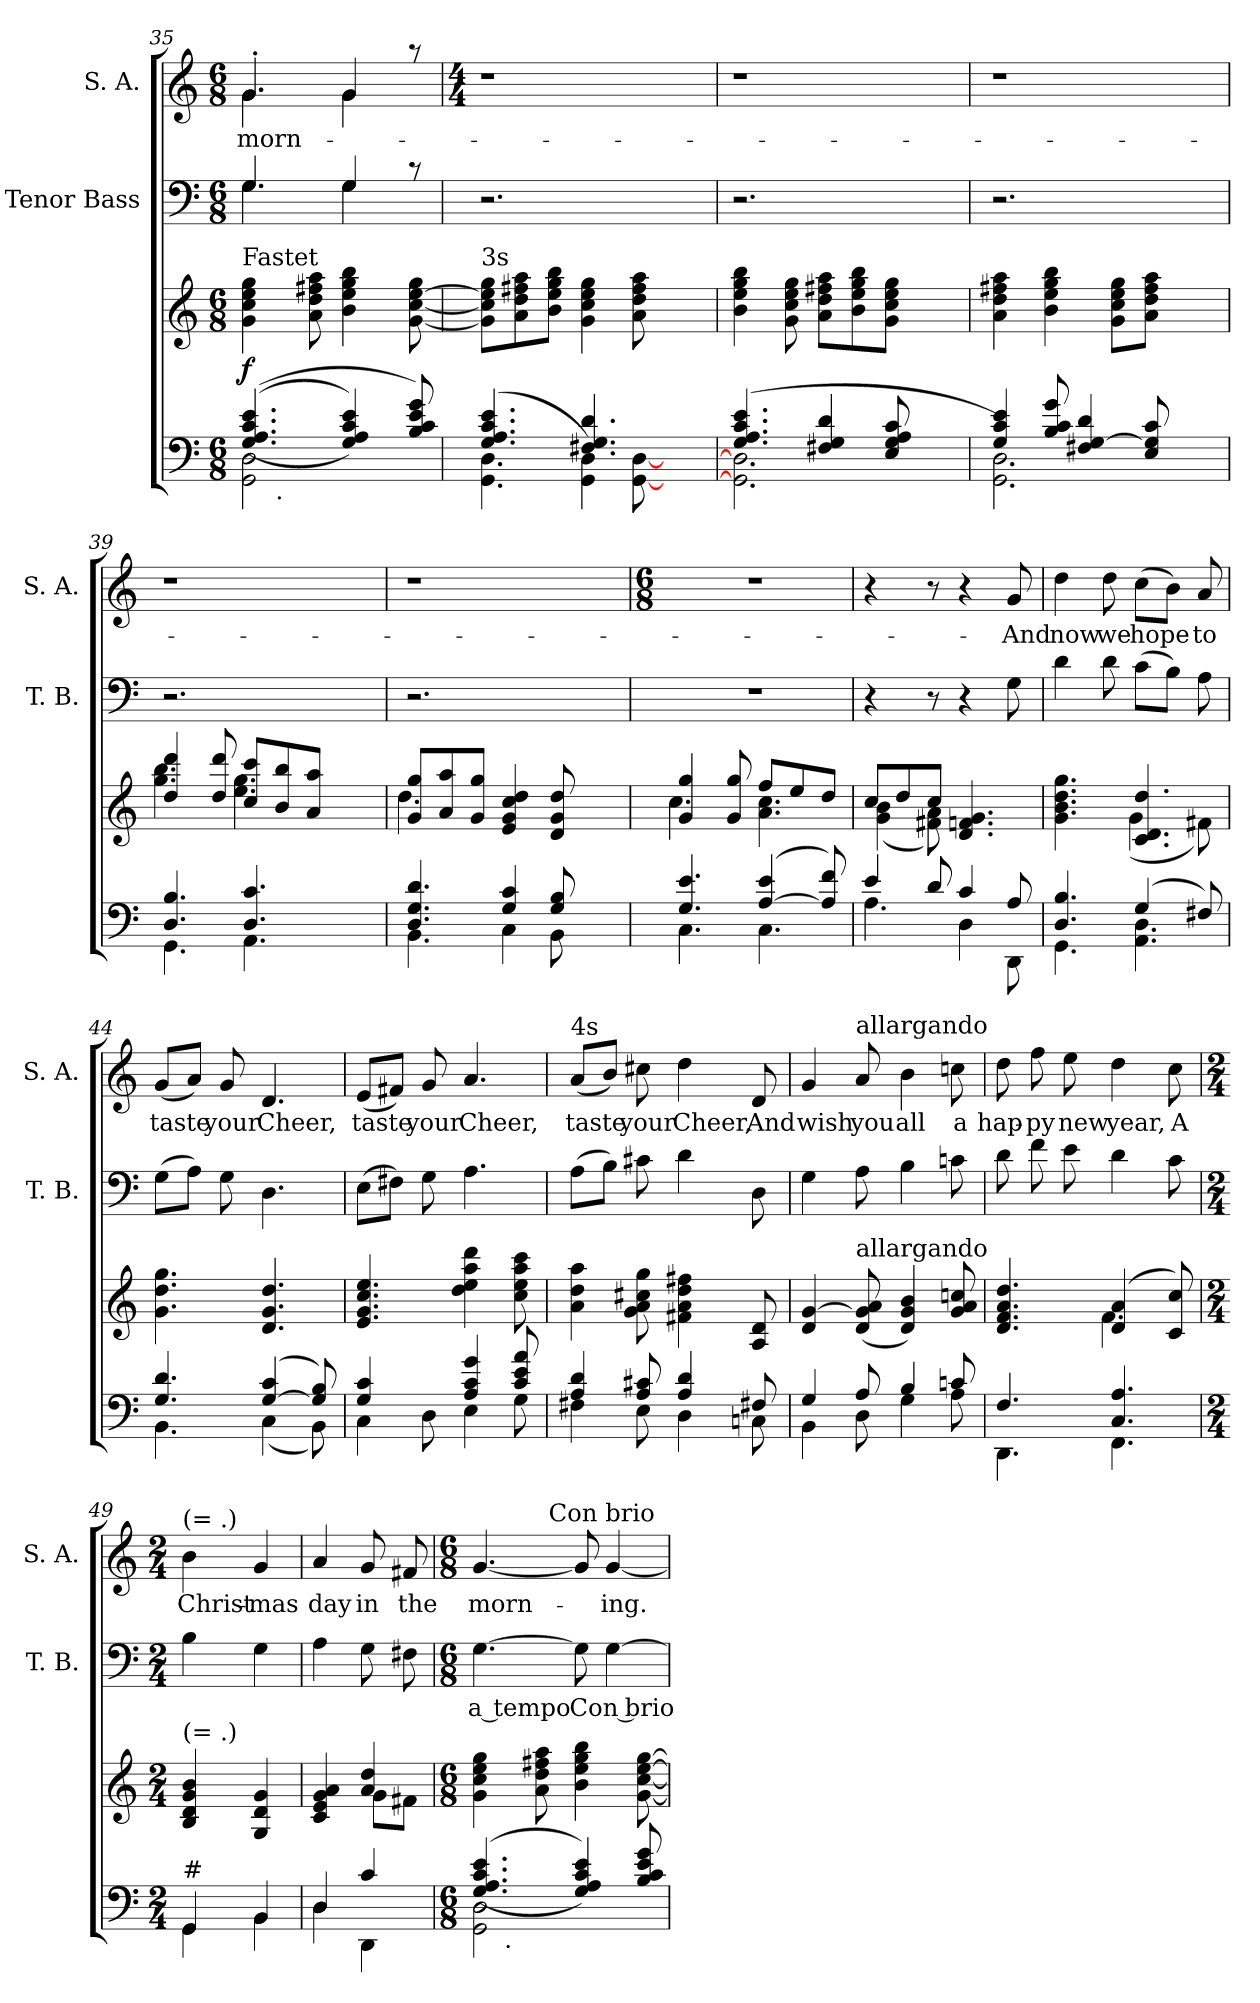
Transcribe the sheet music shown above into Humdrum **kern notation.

**kern	**kern	**dynam	**kern	**text	**kern	**text
*part4	*part3	*part3	*part2	*part2	*part1	*part1
*staff4	*staff3	*staff3	*staff2	*staff2	*staff1	*staff1
*	*	*	*I"Tenor Bass	*	*I"S. A.	*
*	*	*	*I'T. B.	*	*I'S. A.	*
*clefF4	*clefG2	*	*clefF4	*	*clefG2	*
*k[]	*k[]	*	*k[]	*	*k[]	*
*C:	*C:	*	*C:	*	*C:	*
*M6/8	*M6/8	*	*M6/8	*	*M6/8	*
=35	=35	=35	=35	=35	=35	=35
*^	*	*	*^	*	*	*
!	!	!	!	!	!	!	!LO:TX:a:t=Fastet	!
!	!	!LO:TX:a:t=Fastet	!	!	!	!	!	!
!	!	!	!LO:DY:b	!	!	!	!	!LO:LY:b
*	*^	*	*	*	*	*	*^	*
(<((<4.G/ 4.A/ 4.c/ 4.e/	2GG\ 2D\	8ryy	4g\ 4cc\ 4ee\ 4gg\	f	4.G/	4.G\	.	4.g'>/	4.g\	morn-
!	!	!LO:TX:b:t=.	!	!	!	!	!	!	!	!
.	.	2ryy	.	.	.	.	.	.	.	.
.	.	.	8a\ 8dd\ 8ff#X\ 8aa\	.	.	.	.	.	.	.
4G/ 4A/ 4c/ 4e/))	.	.	4b\ 4ee\ 4gg\ 4bb\	.	4G/	4G\	.	4g/	4g\	.
.	4ryy	.	.	.	.	.	.	.	.	.
8B/ 8c/ 8e/ 8g/)	.	8ryy	[<8g\ [<8cc\ [<8ee\ 8gg\	.	8rc	8ryy	.	8raa	8ryy	.
*	*	*	*	*	*v	*v	*	*	*	*
*v	*v	*v	*	*	*	*	*v	*v	*
!!LO:LB:g=z
=36	=36	=36	=36	=36	=36	=36
*	*	*	*	*	*M4/4	*
*^	*	*	*^	*	*^	*
*	*^	*	*	*	*	*	*	*	*
!	!	!	!LO:TX:a:t=3s	!	!	!	!	!	!	!
*	*	*	*	*	*v	*v	*	*	*	*
*	*v	*v	*	*	*	*	*v	*v	*
(<4.G/ 4.A/ 4.c/ 4.e/	4.GG\ 4.D\	8g\] 8cc\] 8ee\] 8gg\L	.	2.r	.	1r	.
.	.	8a\ 8dd\ 8ff#X\ 8aa\	.	.	.	.	.
.	.	8b\ 8ee\ 8gg\ 8bb\J	.	.	.	.	.
4.F#X/ 4.G/ 4.d/	4GG\ 4D\)	4g\ 4cc\ 4ee\ 4gg\	.	.	.	.	.
.	[<8GG\ [<8D\	8a\ 8dd\ 8ff#\ 8aa\	.	.	.	.	.
4ryy	4ryy	4ryy	.	4ryy	.	.	.
=37	=37	=37	=37	=37	=37	=37	=37
(<4.G/ 4.A/ 4.c/ 4.e/	2.GG\] 2.D\]	4b\ 4ee\ 4gg\ 4bb\	.	2.r	.	1r	.
.	.	8g\ 8cc\ 8ee\ 8gg\	.	.	.	.	.
4F#X/ 4G/ 4d/	.	8a\ 8dd\ 8ff#X\ 8aa\L	.	.	.	.	.
.	.	8b\ 8ee\ 8gg\ 8bb\	.	.	.	.	.
8E/ 8G/ 8A/ 8c/	.	8g\ 8cc\ 8ee\ 8gg\J	.	.	.	.	.
4ryy	4ryy	4ryy	.	4ryy	.	.	.
=38	=38	=38	=38	=38	=38	=38	=38
4G/ 4c/ 4e/	2.GG\ 2.D\)	4a\ 4dd\ 4ff#X\ 4aa\	.	2.r	.	1r	.
8B/ 8c/ 8g/	.	4b\ 4ee\ 4gg\ 4bb\	.	.	.	.	.
4F#X/ [>4G/ 4d/	.	.	.	.	.	.	.
.	.	8g\ 8cc\ 8ee\ 8gg\L	.	.	.	.	.
8E/ 8G/] 8c/	.	8a\ 8dd\ 8ff#\ 8aa\J	.	.	.	.	.
4ryy	4ryy	4ryy	.	4ryy	.	.	.
=39	=39	=39	=39	=39	=39	=39	=39
*	*	*^	*	*	*	*	*
4.D/ 4.B/	4.GG\	4dd/ 4ddd/	4.gg\ 4.bb\	.	2.r	.	1r	.
.	.	8dd/ 8ddd/	.	.	.	.	.	.
4.D/ 4.c/	4.AA\	8cc/ 8ccc/L	4.ee\ 4.gg\	.	.	.	.	.
.	.	8b/ 8bb/	.	.	.	.	.	.
.	.	8a/ 8aa/J	.	.	.	.	.	.
4ryy	4ryy	4ryy	4ryy	.	4ryy	.	.	.
=40	=40	=40	=40	=40	=40	=40	=40	=40
4.D/ 4.G/ 4.d/	4.BB\	8g/ 8gg/L	4.dd\	.	2.r	.	1r	.
.	.	8a/ 8aa/	.	.	.	.	.	.
.	.	8g/ 8gg/J	.	.	.	.	.	.
4G/ 4c/	4C\	4e/ 4g/ 4cc/ 4dd/	4ryy	.	.	.	.	.
8G/ 8B/	8BB\	8d/ 8g/ 8dd/	4.ryy	.	.	.	.	.
4ryy	4ryy	4ryy	.	.	4ryy	.	.	.
!!LO:PB:g=z
=41	=41	=41	=41	=41	=41	=41	=41	=41
*	*	*	*	*	*	*	*M6/8	*
!	!	!	!	!	!LO:N:vis=1	!	!LO:N:vis=1	!
4.G/ 4.e/	4.C\	4g/ 4gg/	4.cc\	.	2.r	.	2.r	.
.	.	8g/ 8gg/	.	.	.	.	.	.
([>4A/ 4e/	4.C\	8ff/L	4.a\ 4.cc\	.	.	.	.	.
.	.	8ee/	.	.	.	.	.	.
8A/] 8f/)	.	8dd/J	.	.	.	.	.	.
=42	=42	=42	=42	=42	=42	=42	=42	=42
4e/	4.A\	8cc/L	(4g\ 4b\	.	4r	.	4r	.
.	.	8dd/	.	.	.	.	.	.
8d/	.	8cc/J	8f#X\ 8a\)	.	8r	.	8r	.
4c/	4D\	4.d/ 4.fn/ 4.g/	4.ryy	.	4r	.	4r	.
!	!	!	!	!	!	!	!	!LO:LY:b
8A/	8DD\	.	.	.	8G\	.	8g/	And
=43	=43	=43	=43	=43	=43	=43	=43	=43
!	!	!	!	!	!	!	!	!LO:LY:b
4.D/ 4.B/	4.GG\	4.ryy	4.g\ 4.b\ 4.dd\ 4.gg\	.	4d\	.	4dd\	now
!	!	!	!	!	!	!	!	!LO:LY:b
.	.	.	.	.	8d\	.	8dd\	we
!	!	!	!	!	!	!	!	!LO:LY:b
(4G/	4.AA\ 4.D\	4.c/ 4.d/ 4.dd/	(<4g\	.	(>8c\L	.	(>8cc\L	hope
.	.	.	.	.	8B\J)	.	8b\J)	.
!	!	!	!	!	!	!	!	!LO:LY:b
8F#X/)	.	.	8f#X\)	.	8A\	.	8a/	to
=44	=44	=44	=44	=44	=44	=44	=44	=44
!	!	!	!	!	!	!	!	!LO:LY:b
*	*	*v	*v	*	*	*	*	*
4.G/ 4.d/	4.BB\	4.g\ 4.dd\ 4.gg\	.	(>8G\L	.	(<8g/L	taste
.	.	.	.	8A\J)	.	8a/J)	.
!	!	!	!	!	!	!	!LO:LY:b
.	.	.	.	8G\	.	8g/	your
!	!	!	!	!	!	!	!LO:LY:b
([>4G/ 4c/	(<4C\	4.d/ 4.g/ 4.dd/	.	4.D\	.	4.d/	Cheer,
8G/] 8B/)	8BB\)	.	.	.	.	.	.
=45	=45	=45	=45	=45	=45	=45	=45
!	!	!	!	!	!	!	!LO:LY:b
4G/ 4c/	4C\	4.e/ 4.g/ 4.cc/ 4.ee/	.	(>8E\L	.	(<8e/L	taste
.	.	.	.	8F#X\J)	.	8f#X/J)	.
!	!	!	!	!	!	!	!LO:LY:b
8ryy	8D\	.	.	8G\	.	8g/	your
!	!	!	!	!	!	!	!LO:LY:b
4A/ 4c/ 4g/	4E\	4dd\ 4ee\ 4aa\ 4ddd\	.	4.A\	.	4.a/	Cheer,
8c/ 8e/ 8a/	8G\	8cc\ 8ee\ 8aa\ 8ccc\	.	.	.	.	.
!!LO:LB:g=z
=46	=46	=46	=46	=46	=46	=46	=46
!	!	!	!	!	!	!LO:TX:a:t=4s	!
!	!	!	!	!	!	!	!LO:LY:b
4A/ 4d/	4F#X\	4a\ 4dd\ 4aa\	.	(>8A\L	.	(<8a/L	taste
.	.	.	.	8B\J)	.	8b/J)	.
!	!	!	!	!	!	!	!LO:LY:b
8A/ 8c#X/	8E\	8g\ 8a\ 8cc#X\ 8gg\	.	8c#X\	.	8cc#X\	your
!	!	!	!	!	!	!	!LO:LY:b
4A/ 4d/	4D\	4f#X\ 4a\ 4dd\ 4ff#X\	.	4d\	.	4dd\	Cheer,
!	!	!	!	!	!	!	!LO:LY:b
8F#X/	8Cn\	8A/ 8d/	.	8D\	.	8d/	And
=47	=47	=47	=47	=47	=47	=47	=47
!	!	!	!	!	!	!	!LO:LY:b
4G/	4BB\	4d/ [>4g/	.	4G\	.	4g/	wish
!	!	!	!	!	!	!LO:TX:a:t=allargando	!
!	!	!LO:TX:a:t=allargando	!	!	!	!	!
!	!	!	!	!	!	!	!LO:LY:b
8A/	8D\	(<8d/ 8g/] 8a/	.	8A\	.	8a/	you
!	!	!	!	!	!	!	!LO:LY:b
4B/	4G\	4d/ 4g/ 4b/)	.	4B\	.	4b\	all
!	!	!	!	!	!	!	!LO:LY:b
8cn/	8A\	8g/ 8a/ 8ccn/	.	8cn\	.	8ccn\	a
=48	=48	=48	=48	=48	=48	=48	=48
*	*	*^	*	*	*	*	*
!	!	!	!	!	!	!	!	!LO:LY:b
4.F/	4.DD\	4.d/ 4.f/ 4.a/ 4.dd/	4.ryy	.	8d\	.	8dd\	hap-
!	!	!	!	!	!	!	!	!LO:LY:b
.	.	.	.	.	8f\	.	8ff\	-py
!	!	!	!	!	!	!	!	!LO:LY:b
.	.	.	.	.	8e\	.	8ee\	new
!	!	!	!	!	!	!	!	!LO:LY:b
4.C/ 4.A/	4.FF\	(4d/ 4a/	4.f\	.	4d\	.	4dd\	year,
!	!	!	!	!	!	!	!	!LO:LY:b
.	.	8c/ 8cc/)	.	.	8c\	.	8cc\	A
*	*	*v	*v	*	*	*	*	*
=49	=49	=49	=49	=49	=49	=49	=49
*M2/4	*	*M2/4	*	*M2/4	*	*M2/4	*
!	!	!	!	!	!	!LO:TX:a:t=(= .)	!
!	!	!LO:TX:a:t=(= .)	!	!	!	!	!
!LO:TX:a:t=#	!	!	!	!	!	!	!
!	!	!	!	!	!	!	!LO:LY:b
4GG/	4GG\	4B/ 4d/ 4g/ 4b/	.	4B\	.	4b\	Christ-
!	!	!	!	!	!	!	!LO:LY:b
4BB/	4BB\	4G/ 4d/ 4g/	.	4G\	.	4g/	-mas
=50	=50	=50	=50	=50	=50	=50	=50
*	*	*^	*	*	*	*	*
!	!	!	!	!	!	!	!	!LO:LY:b
4D/	4D\	4c/ 4e/ 4g/ 4a/	4ryy	.	4A\	.	4a/	day
!	!	!	!	!	!	!	!	!LO:LY:b
4c/	4DD\	4a/ 4dd/	8g\L	.	8G\	.	8g/	in
!	!	!	!	!	!	!	!	!LO:LY:b
.	.	.	8f#X\J	.	8F#X\	.	8f#X/	the
*v	*v	*	*	*	*	*	*	*
*	*v	*v	*	*	*	*	*
!!LO:LB:g=z
=51	=51	=51	=51	=51	=51	=51
*M6/8	*M6/8	*	*M6/8	*	*M6/8	*
*^	*^	*	*	*	*	*
!	!	!	!	!	!	!	!LO:TX:a:t=so	!
!	!	!	!	!	!	!	!LO:TX:a:t=a tempo	!
!	!	!LO:TX:b:t=#f	!	!	!	!	!	!
!	!	!	!	!	!	!LO:LY:b:rj	!	!LO:LY:b
*	*^	*v	*v	*	*	*	*^	*
(<(4.G/ 4.A/ 4.c/ 4.e/	2GG\ 2D\	8ryy	4g\ 4cc\ 4ee\ 4gg\	.	[>4.G\	a tempo	[<4.g/	4ryy	morn-
!	!	!LO:TX:b:t=.	!	!	!	!	!	!	!
.	.	2ryy	.	.	.	.	.	.	.
.	.	.	8a\ 8dd\ 8ff#X\ 8aa\	.	.	.	.	32ryy	.
!	!	!	!	!	!	!	!	!LO:TX:a:t=Con brio	!
.	.	.	.	.	.	.	.	4...ryy	.
!	!	!	!	!	!	!LO:LY:b	!	!	!
4G/ 4A/ 4c/ 4e/))	.	.	4b\ 4ee\ 4gg\ 4bb\	.	8G\]	Con brio	8g/]	.	.
!	!	!	!	!	!	!	!	!	!LO:LY:b
.	4ryy	.	.	.	[>4G\	.	[<4g/	.	-ing.
8B/ 8c/ 8e/ 8g/	.	8ryy	[<8g\ [<8cc\ [>8ee\ [>8gg\	.	.	.	.	.	.
*v	*v	*v	*	*	*	*	*v	*v	*
=	=	=	=	=	=	=
*-	*-	*-	*-	*-	*-	*-
